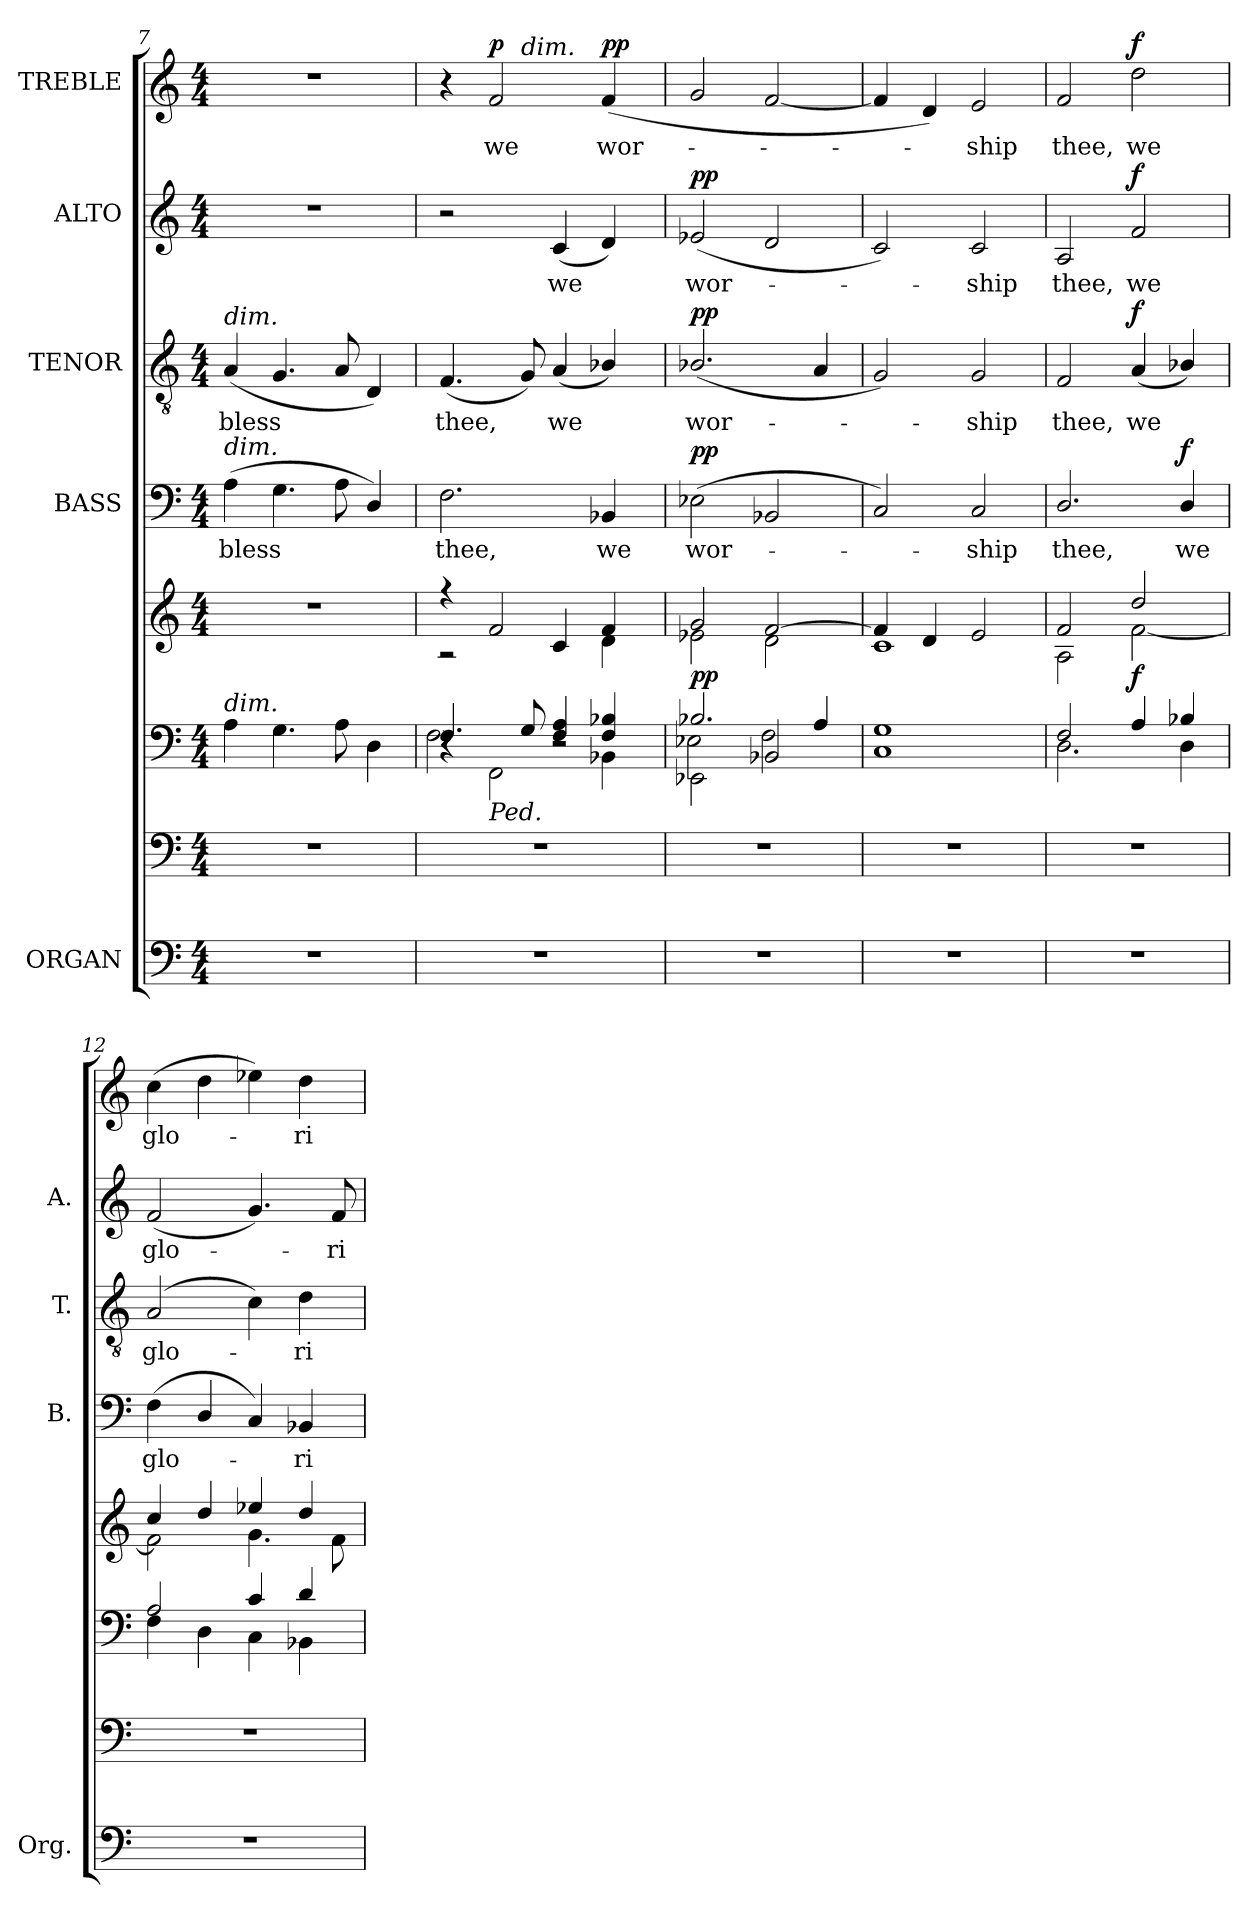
**kern	**kern	**kern	**kern	**dynam	**kern	**text	**dynam	**kern	**text	**dynam	**kern	**text	**dynam	**kern	**text	**dynam
*part5	*part5	*part5	*part5	*part5	*part4	*part4	*part4	*part3	*part3	*part3	*part2	*part2	*part2	*part1	*part1	*part1
*staff8	*staff7	*staff6	*staff5	*staff5/6/7/8	*staff4	*staff4	*staff4	*staff3	*staff3	*staff3	*staff2	*staff2	*staff2	*staff1	*staff1	*staff1
*I"ORGAN	*	*	*	*	*I"BASS	*	*	*I"TENOR	*	*	*I"ALTO	*	*	*I"TREBLE	*	*
*I'Org.	*	*	*	*	*I'B.	*	*	*I'T.	*	*	*I'A.	*	*	*	*	*
!!LO:LB:g=z
*clefF4	*clefF4	*clefF4	*clefG2	*	*clefF4	*	*	*clefGv2	*	*	*clefG2	*	*	*clefG2	*	*
*	*	*	*	*	*	*	*	*ITrd7c12	*	*	*	*	*	*	*	*
*k[]	*k[]	*k[]	*k[]	*	*k[]	*	*	*k[]	*	*	*k[]	*	*	*k[]	*	*
*C:	*C:	*C:	*C:	*	*C:	*	*	*C:	*	*	*C:	*	*	*C:	*	*
*M4/4	*M4/4	*M4/4	*M4/4	*	*M4/4	*	*	*M4/4	*	*	*M4/4	*	*	*M4/4	*	*
=7	=7	=7	=7	=7	=7	=7	=7	=7	=7	=7	=7	=7	=7	=7	=7	=7
!	!	!	!	!	!	!LO:LY:b:color=#000000	!	!	!	!	!	!	!	!	!	!
!	!	!	!	!	!	!	!	!LO:TX:a:i:t=dim.	!	!	!	!	!	!	!	!
!	!	!	!	!	!LO:TX:a:i:t=dim.	!	!	!	!	!	!	!	!	!	!	!
!	!	!LO:TX:a:i:t=dim.	!	!	!	!	!	!	!	!	!	!	!	!	!	!
!	!	!	!	!	!	!	!	!	!LO:LY:b:color=#000000	!	!	!	!	!	!	!
1r	1r	4Ai\	1r	.	(4Ai\	bless	.	(4AAi/	bless	.	1r	.	.	1r	.	.
.	.	4.Gi\	.	.	4.Gi\	.	.	4.GGi/	.	.	.	.	.	.	.	.
.	.	8Ai\	.	.	8Ai\	.	.	8AAi/	.	.	.	.	.	.	.	.
.	.	4Di\	.	.	4Di/)	.	.	4DDi/)	.	.	.	.	.	.	.	.
=8	=8	=8	=8	=8	=8	=8	=8	=8	=8	=8	=8	=8	=8	=8	=8	=8
*	*	*^	*^	*	*	*	*	*	*	*	*	*	*	*	*	*
*	*	*	*^	*	*	*	*	*	*	*	*	*	*	*	*	*	*	*
!	!	!	!	!	!	!	!	!	!LO:LY:b:color=#000000	!	!	!	!	!	!	!	!	!	!
!	!	!	!	!	!	!	!	!	!	!	!	!LO:LY:b:color=#000000	!	!	!	!	!	!	!
*	*	*	*	*	*	*	*	*	*	*	*	*	*	*	*	*	*^	*	*
1r	1r	4.Fi/	4r	2Fi\	4r	2r	.	2.Fi\	thee,	.	(4.FFi/	thee,	.	2r	.	.	4r	4.ryy	.	.
!	!	!	!LO:TX:b:i:t=Ped.	!	!	!	!	!	!	!	!	!	!	!	!	!	!	!	!	!
!	!	!	!	!	!	!	!	!	!	!	!	!	!	!	!	!	!	!	!LO:LY:b:color=#000000	!
.	.	.	2FFi\	.	2fi/	.	.	.	.	.	.	.	.	.	.	.	2fi/	.	we	p
!	!	!	!	!	!	!	!	!	!	!	!	!	!	!	!	!	!	!LO:TX:a:i:t=dim.	!	!
.	.	8Gi/	.	.	.	.	.	.	.	.	8GGi/)	.	.	.	.	.	.	2ryy	.	.
!	!	!	!	!	!	!	!	!	!	!	!	!LO:LY:b:color=#000000	!	!	!	!	!	!	!	!
!	!	!	!	!	!	!	!	!	!	!	!	!	!	!	!LO:LY:b:color=#000000	!	!	!	!	!
.	.	4Fi/ 4Ai	.	2r	.	4ci/	.	.	.	.	(4AAi/	we	.	(4ci/	we	.	.	.	.	.
!	!	!	!	!	!	!	!	!	!LO:LY:b:color=#000000	!	!	!	!	!	!	!	!	!	!	!
!	!	!	!	!	!	!	!	!	!	!	!	!	!	!	!	!	!	!	!LO:LY:b:color=#000000	!
.	.	4Fi/ 4B-i	4BB-i\	.	4fi/	4di\	.	4BB-i/	we	.	4BB-i/)	.	.	4di/)	.	.	(4fi/	.	wor-	pp
.	.	.	.	.	.	.	.	.	.	.	.	.	.	.	.	.	.	8ryy	.	.
*	*	*	*	*	*	*	*	*	*	*	*	*	*	*	*	*	*v	*v	*	*
=9	=9	=9	=9	=9	=9	=9	=9	=9	=9	=9	=9	=9	=9	=9	=9	=9	=9	=9	=9
*	*	*	*	*	*	*	*	*	*	*	*	*	*	*	*	*	*^	*	*
!	!	!	!	!	!	!	!	!	!LO:LY:b:color=#000000	!	!	!	!	!	!	!	!	!	!	!
*	*	*	*	*	*	*	*	*	*	*	*	*	*	*	*	*	*v	*v	*	*
*	*	*	*	*	*	*	*	*	*	*	*	*	*	*	*	*	*^	*	*
!	!	!	!	!	!	!	!	!	!	!	!	!LO:LY:b:color=#000000	!	!	!	!	!	!	!	!
*	*	*	*	*	*	*	*	*	*	*	*	*	*	*	*	*	*v	*v	*	*
*	*	*	*	*	*	*	*	*	*	*	*	*	*	*	*	*	*^	*	*
!	!	!	!	!	!	!	!	!	!	!	!	!	!	!	!LO:LY:b:color=#000000	!	!	!	!	!
*	*	*	*	*	*	*	*	*	*	*	*	*	*	*	*	*	*v	*v	*	*
1r	1r	2.B-i/	2EE-Xi\	2E-Xi\	2gi/	2e-Xi\	pp	(2E-Xi\	wor-	pp	(2.BB-i/	wor-	pp	(2e-Xi/	wor-	pp	2gi/	.	.
.	.	.	2BB-i/	2Fi\	[2fi/	2di\	.	2BB-i/	.	.	.	.	.	2di/	.	.	[2fi/	.	.
.	.	4Ai/	.	.	.	.	.	.	.	.	4AAi/	.	.	.	.	.	.	.	.
*	*	*v	*v	*v	*	*	*	*	*	*	*	*	*	*	*	*	*	*	*
=10	=10	=10	=10	=10	=10	=10	=10	=10	=10	=10	=10	=10	=10	=10	=10	=10	=10
1r	1r	1Ci 1Gi	4fi/]	1ci	.	2Ci/)	.	.	2GGi/)	.	.	2ci/)	.	.	4fi/]	.	.
.	.	.	4di/	.	.	.	.	.	.	.	.	.	.	.	4di/)	.	.
!	!	!	!	!	!	!	!LO:LY:b:color=#000000	!	!	!	!	!	!	!	!	!	!
!	!	!	!	!	!	!	!	!	!	!LO:LY:b:color=#000000	!	!	!	!	!	!	!
!	!	!	!	!	!	!	!	!	!	!	!	!	!LO:LY:b:color=#000000	!	!	!	!
!	!	!	!	!	!	!	!	!	!	!	!	!	!	!	!	!LO:LY:b:color=#000000	!
.	.	.	2ei/	.	.	2Ci/	-ship	.	2GGi/	-ship	.	2ci/	-ship	.	2ei/	-ship	.
=11	=11	=11	=11	=11	=11	=11	=11	=11	=11	=11	=11	=11	=11	=11	=11	=11	=11
*	*	*^	*	*	*	*	*	*	*	*	*	*	*	*	*	*	*
!	!	!	!	!	!	!	!	!LO:LY:b:color=#000000	!	!	!	!	!	!	!	!	!	!
!	!	!	!	!	!	!	!	!	!	!	!LO:LY:b:color=#000000	!	!	!	!	!	!	!
!	!	!	!	!	!	!	!	!	!	!	!	!	!	!LO:LY:b:color=#000000	!	!	!	!
!	!	!	!	!	!	!	!	!	!	!	!	!	!	!	!	!	!LO:LY:b:color=#000000	!
1r	1r	2Fi/	2.Di\	2fi/	2Ai\	.	2.Di/	thee,	.	2FFi/	thee,	.	2Ai/	thee,	.	2fi/	thee,	.
!	!	!	!	!	!	!	!	!	!	!	!LO:LY:b:color=#000000	!	!	!	!	!	!	!
!	!	!	!	!	!	!	!	!	!	!	!	!	!	!LO:LY:b:color=#000000	!	!	!	!
!	!	!	!	!	!	!	!	!	!	!	!	!	!	!	!	!	!LO:LY:b:color=#000000	!
.	.	4Ai/	.	2ddi/	[2fi\	f	.	.	.	(4AAi/	we	f	2fi/	we	f	2ddi\	we	f
!	!	!	!	!	!	!	!	!LO:LY:b:color=#000000	!	!	!	!	!	!	!	!	!	!
.	.	4B-i/	4Di\	.	.	.	4Di/	we	f	4BB-i/)	.	.	.	.	.	.	.	.
=12	=12	=12	=12	=12	=12	=12	=12	=12	=12	=12	=12	=12	=12	=12	=12	=12	=12	=12
!	!	!	!	!	!	!	!	!LO:LY:b:color=#000000	!	!	!	!	!	!	!	!	!	!
!	!	!	!	!	!	!	!	!	!	!	!LO:LY:b:color=#000000	!	!	!	!	!	!	!
!	!	!	!	!	!	!	!	!	!	!	!	!	!	!LO:LY:b:color=#000000	!	!	!	!
!	!	!	!	!	!	!	!	!	!	!	!	!	!	!	!	!	!LO:LY:b:color=#000000	!
1r	1r	2Ai/	4Fi\	4cci/	2fi\]	.	(4Fi\	glo-	.	(2AAi/	glo-	.	(2fi/	glo-	.	(4cci\	glo-	.
.	.	.	4Di\	4ddi/	.	.	4Di/	.	.	.	.	.	.	.	.	4ddi\	.	.
.	.	4ci/	4Ci\	4ee-Xi/	4.gi\	.	4Ci/)	.	.	4Ci\)	.	.	4.gi/)	.	.	4ee-Xi\)	.	.
!	!	!	!	!	!	!	!	!LO:LY:b:color=#000000	!	!	!	!	!	!	!	!	!	!
!	!	!	!	!	!	!	!	!	!	!	!LO:LY:b:color=#000000	!	!	!	!	!	!	!
!	!	!	!	!	!	!	!	!	!	!	!	!	!	!	!	!	!LO:LY:b:color=#000000	!
.	.	4di/	4BB-i\	4ddi/	.	.	4BB-i/	-ri-	.	4Di\	-ri-	.	.	.	.	4ddi\	-ri-	.
!	!	!	!	!	!	!	!	!	!	!	!	!	!	!LO:LY:b:color=#000000	!	!	!	!
.	.	.	.	.	8fi\	.	.	.	.	.	.	.	8fi/	-ri-	.	.	.	.
*	*	*v	*v	*	*	*	*	*	*	*	*	*	*	*	*	*	*	*
*	*	*	*v	*v	*	*	*	*	*	*	*	*	*	*	*	*	*
=	=	=	=	=	=	=	=	=	=	=	=	=	=	=	=	=
*-	*-	*-	*-	*-	*-	*-	*-	*-	*-	*-	*-	*-	*-	*-	*-	*-
